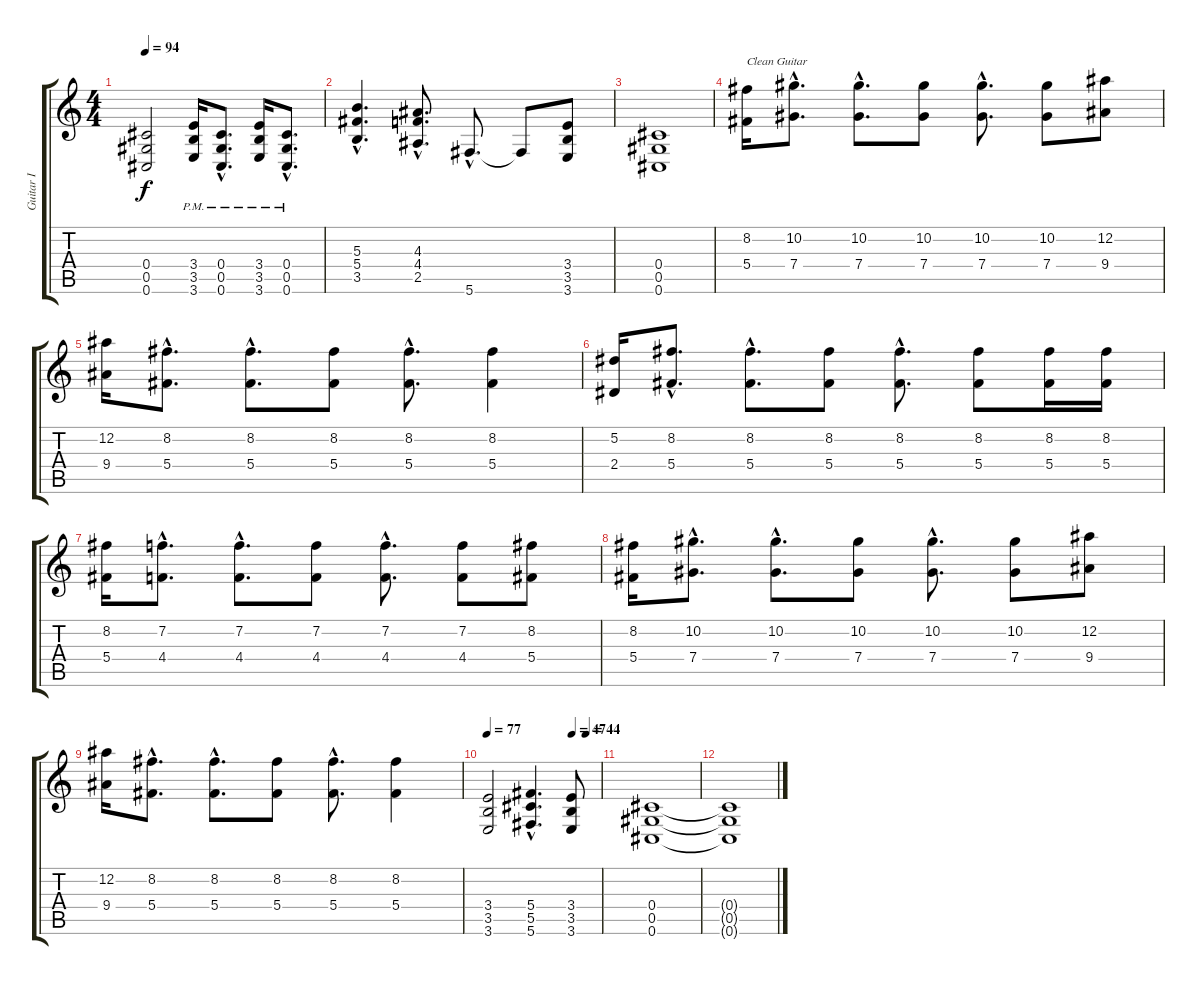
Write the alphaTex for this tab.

\track ("Guitar I" "Guitar I") {instrument electricguitarjazz}
\staff {score tabs}
\tuning (Eb4 Bb3 Gb3 Db3 Ab2 Db2) {hide}
\ts (4 4)
\tempo 94
\clef g2
\ks c
(0.4 0.5 0.6).2{dy f} (3.4{pm} 3.5{pm} 3.6{pm}).16 (0.4{hac pm} 0.5{hac pm} 0.6{hac pm}).8{d} (3.4{pm} 3.5{pm} 3.6{pm}).16 (0.4{hac pm} 0.5{hac pm} 0.6{hac pm}).8{d} |
(5.3{hac} 5.4{hac} 3.5{hac}).4{d} (4.3{hac} 4.4{hac} 2.5{hac}).8{d} 5.6{hac}.8{d} 5.6{t}.8 (3.4 3.5 3.6).8 |
(0.4 0.5 0.6).1 |
(8.2 5.4).16{txt "Clean Guitar" volume 9 instrument electricguitarjazz} (10.2{hac} 7.4{hac}).8{d} (10.2{hac} 7.4{hac}).8{d} (10.2 7.4).8 (10.2{hac} 7.4{hac}).8{d} (10.2 7.4).8 (12.2 9.4).8 |
(12.2 9.4).16 (8.2{hac} 5.4{hac}).8{d} (8.2{hac} 5.4{hac}).8{d} (8.2 5.4).8 (8.2{hac} 5.4{hac}).8{d} (8.2 5.4).4 |
(5.2 2.4).16 (8.2{hac} 5.4{hac}).8{d} (8.2{hac} 5.4{hac}).8{d} (8.2 5.4).8 (8.2{hac} 5.4{hac}).8{d} (8.2 5.4).8 (8.2 5.4).16 (8.2 5.4).16 |
(8.2 5.4).16 (7.2{hac} 4.4{hac}).8{d} (7.2{hac} 4.4{hac}).8{d} (7.2 4.4).8 (7.2{hac} 4.4{hac}).8{d} (7.2 4.4).8 (8.2 5.4).8 |
(8.2 5.4).16 (10.2{hac} 7.4{hac}).8{d} (10.2{hac} 7.4{hac}).8{d} (10.2 7.4).8 (10.2{hac} 7.4{hac}).8{d} (10.2 7.4).8 (12.2 9.4).8 |
(12.2 9.4).16 (8.2{hac} 5.4{hac}).8{d} (8.2{hac} 5.4{hac}).8{d} (8.2 5.4).8 (8.2{hac} 5.4{hac}).8{d} (8.2 5.4).4 |
\tempo 77
\tempo (47 0.75)
\tempo (44 0.875)
(3.4 3.5 3.6).2 (5.4{hac} 5.5{hac} 5.6{hac}).4{d} (3.4 3.5 3.6).8 |
(0.4 0.5 0.6).1 |
(0.4{t} 0.5{t} 0.6{t}).1
